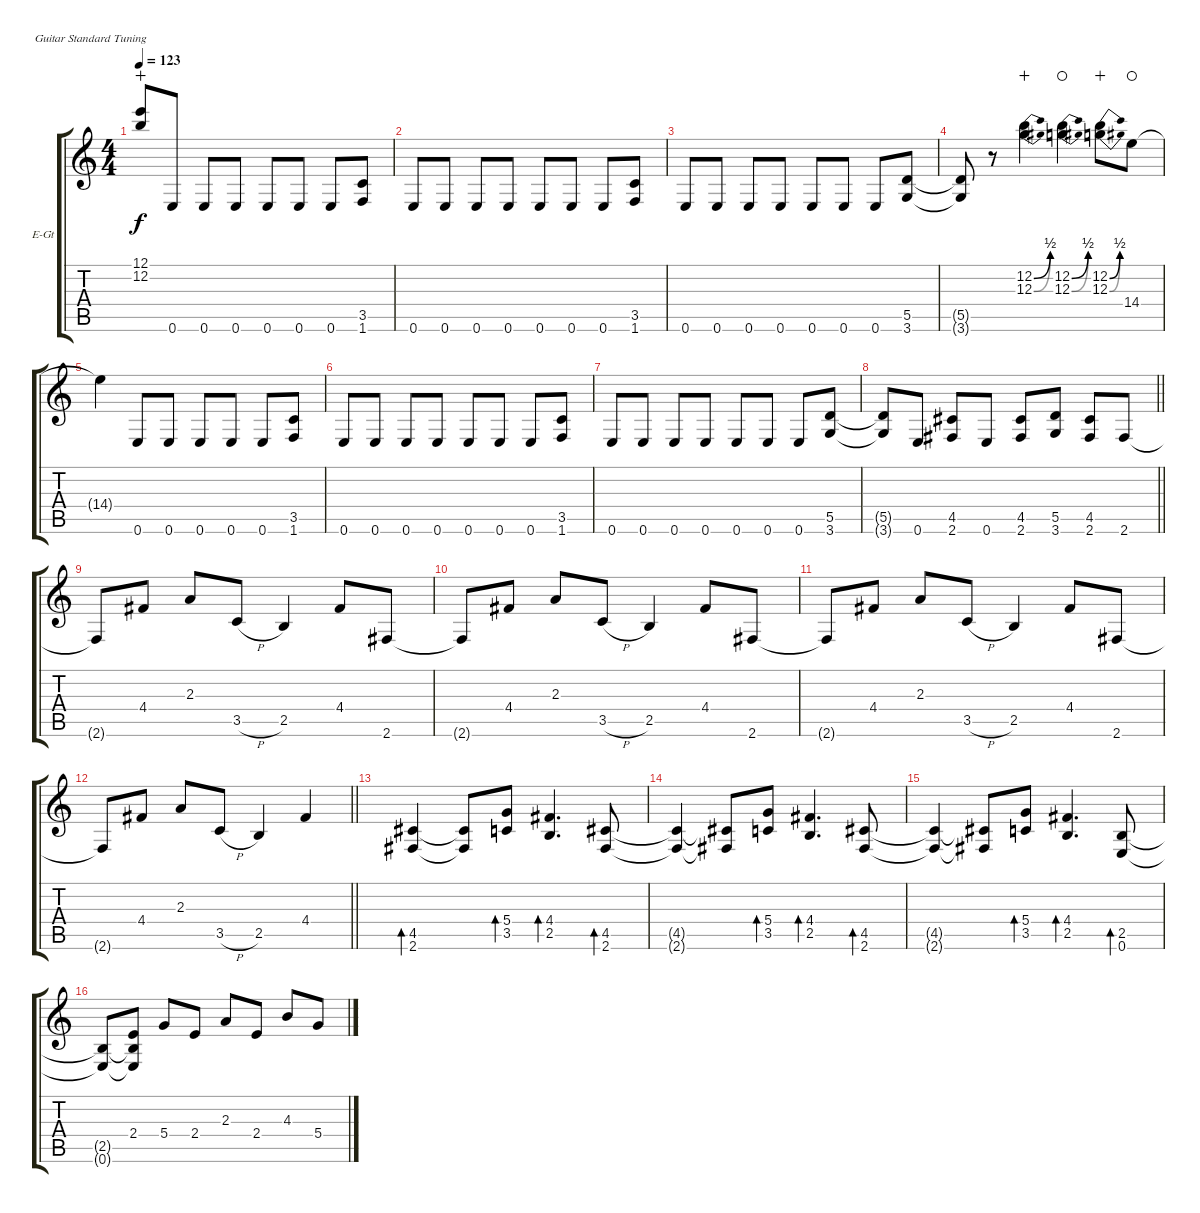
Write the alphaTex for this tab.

\bracketExtendMode groupsimilarinstruments
\firstSystemTrackNameOrientation horizontal
\otherSystemsTrackNameOrientation horizontal
\track ("Electric guitar 2" "E-Gt") {instrument distortionguitar}
\staff {score tabs}
\tuning (E4 B3 G3 D3 A2 E2)
\ts (4 4)
\tempo 123
\clef g2
\ks c
(12.1{t} 12.2{t}).8{dy f wahc} 0.6.8 0.6.8 0.6.8 0.6.8 0.6.8 0.6.8 (3.5 1.6).8 |
0.6.8 0.6.8 0.6.8 0.6.8 0.6.8 0.6.8 0.6.8 (3.5 1.6).8 |
0.6.8 0.6.8 0.6.8 0.6.8 0.6.8 0.6.8 0.6.8 (5.5 3.6).8 |
(5.5{t} 3.6{t}).8 r.8 (12.2{be (bend 0 0 60 2)} 12.3{be (bend 0 0 60 2)}).4{wahc} (12.2{be (bend 0 0 60 2)} 12.3{be (bend 0 0 60 2)}).4{waho} (12.2{be (bend 0 0 60 2)} 12.3{be (bend 0 0 60 2)}).8{wahc} 14.4.8{waho} |
14.4{t}.4 0.6.8 0.6.8 0.6.8 0.6.8 0.6.8 (3.5 1.6).8 |
0.6.8 0.6.8 0.6.8 0.6.8 0.6.8 0.6.8 0.6.8 (3.5 1.6).8 |
0.6.8 0.6.8 0.6.8 0.6.8 0.6.8 0.6.8 0.6.8 (5.5 3.6).8 |
\barLineRight lightlight
(5.5{t} 3.6{t}).8 0.6.8 (4.5 2.6).8 0.6.8 (4.5 2.6).8 (5.5 3.6).8 (4.5 2.6).8 2.6.8 |
2.6{t}.8 4.4.8 2.3.8 3.5{h}.8 2.5.4 4.4.8 2.6.8 |
2.6{t}.8 4.4.8 2.3.8 3.5{h}.8 2.5.4 4.4.8 2.6.8 |
2.6{t}.8 4.4.8 2.3.8 3.5{h}.8 2.5.4 4.4.8 2.6.8 |
\barLineRight lightlight
2.6{t}.8 4.4.8 2.3.8 3.5{h}.8 2.5.4 4.4.4 |
(4.5 2.6).4{bd 60} (4.5{t} 2.6{t}).8 (5.4 3.5).8{bd 30} (4.4 2.5).4{d bd 30} (4.5 2.6).8{bd 30} |
(4.5{t} 2.6{t}).4 (4.5{t} 2.6{t}).8 (5.4 3.5).8{bd 30} (4.4 2.5).4{d bd 30} (4.5 2.6).8{bd 30} |
(4.5{t} 2.6{t}).4 (4.5{t} 2.6{t}).8 (5.4 3.5).8{bd 30} (4.4 2.5).4{d bd 30} (2.5 0.6).8{bd 30} |
(2.5{t} 0.6{t}).8 (2.4 2.5{t} 0.6{t}).8 5.4.8 2.4.8 2.3.8 2.4.8 4.3.8 5.4.8
